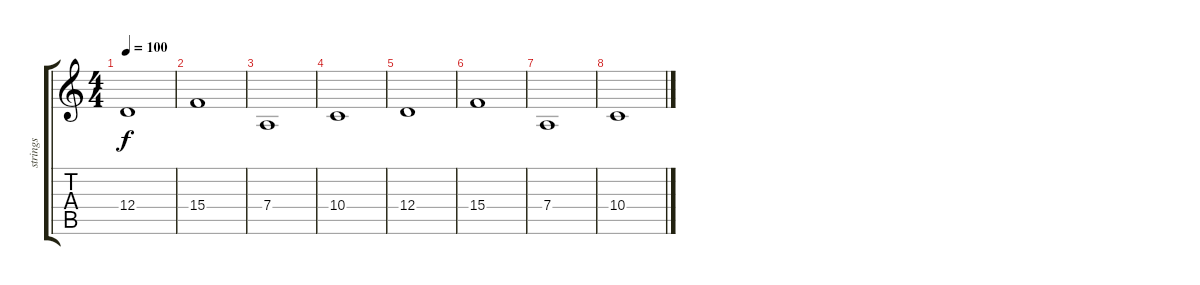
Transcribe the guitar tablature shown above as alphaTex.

\track ("strings" "strings") {instrument tremolostrings}
\staff {score tabs}
\tuning (E4 B3 G3 D3 A2 E2) {hide}
\ts (4 4)
\tempo 100
\clef g2
\ks c
12.4.1{dy f} |
15.4.1 |
7.4.1 |
10.4.1 |
12.4.1 |
15.4.1 |
7.4.1 |
10.4.1
